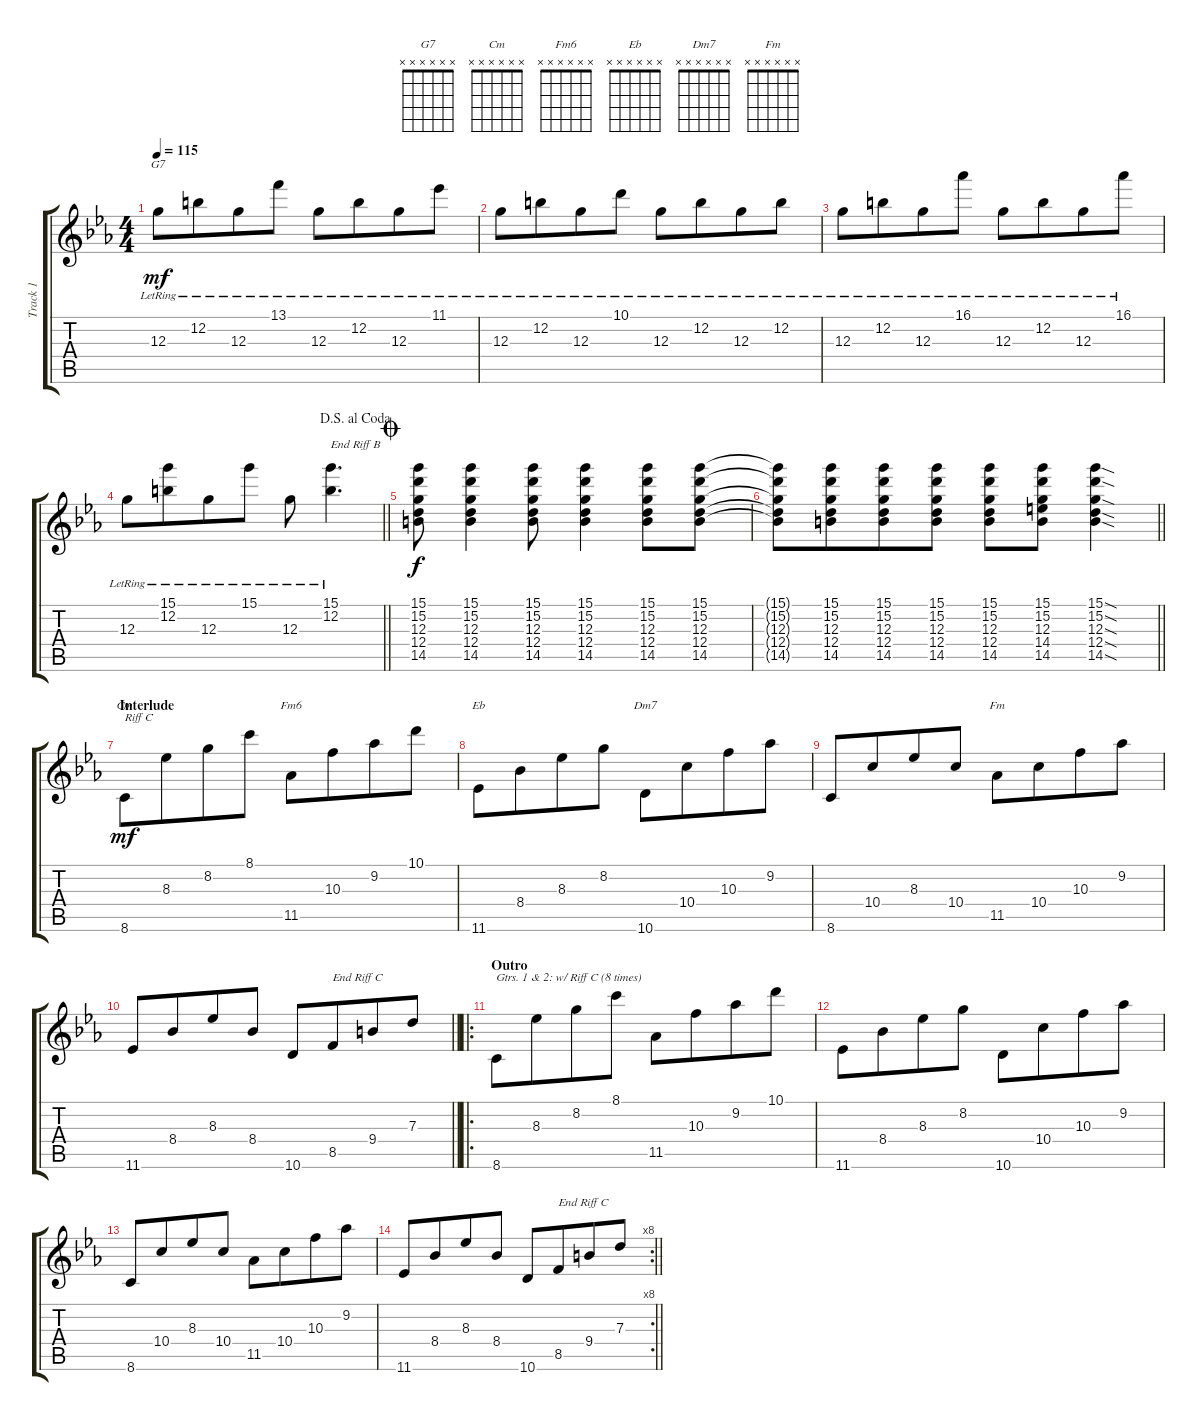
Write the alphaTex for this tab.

\track ("Track 1" "Track 1") {instrument electricguitarclean}
\staff {score tabs}
\tuning (E4 B3 G3 D3 A2 E2) {hide}
\chord ("G7" x x x x x x)
\chord ("Cm" x x x x x x)
\chord ("Fm6" x x x x x x)
\chord ("Eb" x x x x x x)
\chord ("Dm7" x x x x x x)
\chord ("Fm" x x x x x x)
\ts (4 4)
\tempo 115
\clef g2
\ks eb
12.3{lr}.8{ch "G7" dy mf} 12.2{lr}.8{beam merge} 12.3{lr}.8 13.1{lr}.8 12.3{lr}.8 12.2{lr}.8{beam merge} 12.3{lr}.8 11.1{lr}.8 |
12.3{lr}.8 12.2{lr}.8{beam merge} 12.3{lr}.8 10.1{lr}.8 12.3{lr}.8 12.2{lr}.8{beam merge} 12.3{lr}.8 12.2{lr}.8 |
12.3{lr}.8 12.2{lr}.8{beam merge} 12.3{lr}.8 16.1{lr}.8 12.3{lr}.8 12.2{lr}.8{beam merge} 12.3{lr}.8 16.1{lr}.8 |
\jump dalsegnoalcoda
\barLineRight lightlight
12.3{lr}.8 (15.1{lr} 12.2{lr}).8{beam merge} 12.3{lr}.8 15.1{lr}.8 12.3{lr}.8 (15.1{lr} 12.2{lr}).4{d txt "End Riff B"} |
\jump coda
(15.1 15.2 12.3 12.4 14.5).8{dy f} (15.1 15.2 12.3 12.4 14.5).4 (15.1 15.2 12.3 12.4 14.5).8 (15.1 15.2 12.3 12.4 14.5).4 (15.1 15.2 12.3 12.4 14.5).8 (15.1 15.2 12.3 12.4 14.5).8 |
\barLineRight lightlight
(15.1{t} 15.2{t} 12.3{t} 12.4{t} 14.5{t}).8 (15.1 15.2 12.3 12.4 14.5).8{beam merge} (15.1 15.2 12.3 12.4 14.5).8 (15.1 15.2 12.3 12.4 14.5).8 (15.1 15.2 12.3 12.4 14.5).8 (15.1 15.2 12.3 14.4 14.5).8 (15.1{sod} 15.2{sod} 12.3{sod} 12.4{sod} 14.5{sod}).4 |
\section ("" "Interlude")
8.6.8{ch "Cm" txt "Riff C" dy mf} 8.3.8{beam merge} 8.2.8 8.1.8 11.5.8{ch "Fm6"} 10.3.8{beam merge} 9.2.8 10.1.8 |
11.6.8{ch "Eb"} 8.4.8{beam merge} 8.3.8 8.2.8 10.6.8{ch "Dm7"} 10.4.8{beam merge} 10.3.8 9.2.8 |
8.6.8 10.4.8{beam merge} 8.3.8 10.4.8 11.5.8{ch "Fm"} 10.4.8{beam merge} 10.3.8 9.2.8 |
\barLineRight lightlight
11.6.8 8.4.8{beam merge} 8.3.8 8.4.8 10.6.8 8.5.8{txt "End Riff C" beam merge} 9.4.8 7.3.8 |
\ro
\section ("" "Outro")
8.6.8{txt "Gtrs. 1 & 2: w/ Riff C (8 times)"} 8.3.8{beam merge} 8.2.8 8.1.8 11.5.8 10.3.8{beam merge} 9.2.8 10.1.8 |
11.6.8 8.4.8{beam merge} 8.3.8 8.2.8 10.6.8 10.4.8{beam merge} 10.3.8 9.2.8 |
8.6.8 10.4.8{beam merge} 8.3.8 10.4.8 11.5.8 10.4.8{beam merge} 10.3.8 9.2.8 |
\rc 8
\barLineRight lightlight
11.6.8 8.4.8{beam merge} 8.3.8 8.4.8 10.6.8 8.5.8{txt "End Riff C" beam merge} 9.4.8 7.3.8
